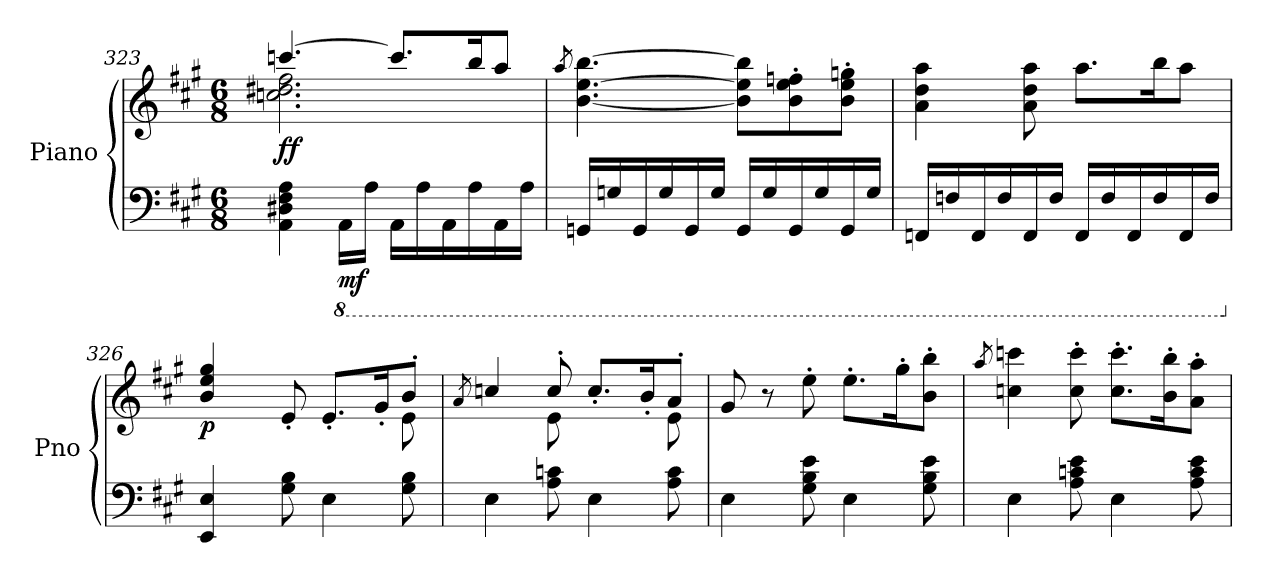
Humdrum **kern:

**kern	**kern	**dynam
*part1	*part1	*part1
*staff2	*staff1	*staff1/2
*I"Piano	*	*
*I'Pno	*	*
!!LO:PB:g=z
*clefF4	*clefG2	*
*k[f#c#g#]	*k[f#c#g#]	*
*M6/8	*M6/8	*
=323	=323	=323
*	*^	*
!	!	!	!LO:DY:b
4AA\ 4D#X\ 4F#\ 4A\	[4.cccn/	2.ccn\ 2.dd#X\ 2.ff#\	ff
*8ba	*	*	*
!	!	!	!LO:DY:b=2
16AAA\LL	.	.	mf
16AA\JJ	.	.	.
16AAA\LL	8.ccc/L]	.	.
16AA\	.	.	.
16AAA\	.	.	.
16AA\	16bb/K	.	.
16AAA\	8aa/J	.	.
16AA\JJ	.	.	.
*	*v	*v	*
=324	=324	=324
.	8qaa/	.
16GGGn/LL	[4.b\ [4.ee\ [4.bb\	.
16GGn/	.	.
16GGG/	.	.
16GG/	.	.
16GGG/	.	.
16GG/JJ	.	.
16GGG/LL	8b\] 8ee\] 8bb\]L	.
16GG/	.	.
16GGG/	8b\' 8ee\' 8ffn\'	.
16GG/	.	.
16GGG/	8b\' 8ee\' 8ggn\'J	.
16GG/JJ	.	.
=325	=325	=325
16FFFn/LL	4a\ 4dd\ 4aa\	.
16FFn/	.	.
16FFF/	.	.
16FF/	.	.
16FFF/	8a\ 8dd\ 8aa\	.
16FF/JJ	.	.
16FFF/LL	8.aa\L	.
16FF/	.	.
16FFF/	.	.
16FF/	16bb\K	.
16FFF/	8aa\J	.
16FF/JJ	.	.
=326	=326	=326
*X8ba	*	*
*	*^	*
!	!	!	!LO:DY:b
4EE/ 4E/	4b/ 4ee/ 4gg#/	8ryy	p
*	*v	*v	*
8G#\ 8B\	8e'/	.
4E\	8.e'/L	.
.	16g#'/K	.
*	*^	*
8G#\ 8B\	8b'/J	8e\	.
!!LO:LB:g=z	!!
=327	=327	=327	=327
.	8qa/	.	.
4E\	4ccn/	4ryy	.
8A\ 8cn\	8cc'/	8e\	.
4E\	8.cc'/L	4ryy	.
.	16b'/K	.	.
8A\ 8c\	8a'/J	8e\	.
*	*v	*v	*
=328	=328	=328
4E\	8g#/	.
.	8r	.
8G#\ 8B\ 8e\	8ee'\	.
4E\	8.ee'\L	.
.	16gg#'\K	.
8G#\ 8B\ 8e\	8b\' 8bb\'J	.
=329	=329	=329
.	8qaa/	.
4E\	4ccn\ 4cccn\	.
8A\ 8cn\ 8e\	8cc\' 8ccc\'	.
4E\	8.cc\' 8.ccc\'L	.
.	16b\' 16bb\'K	.
8A\ 8c\ 8e\	8a\' 8aa\'J	.
=	=	=
*-	*-	*-
